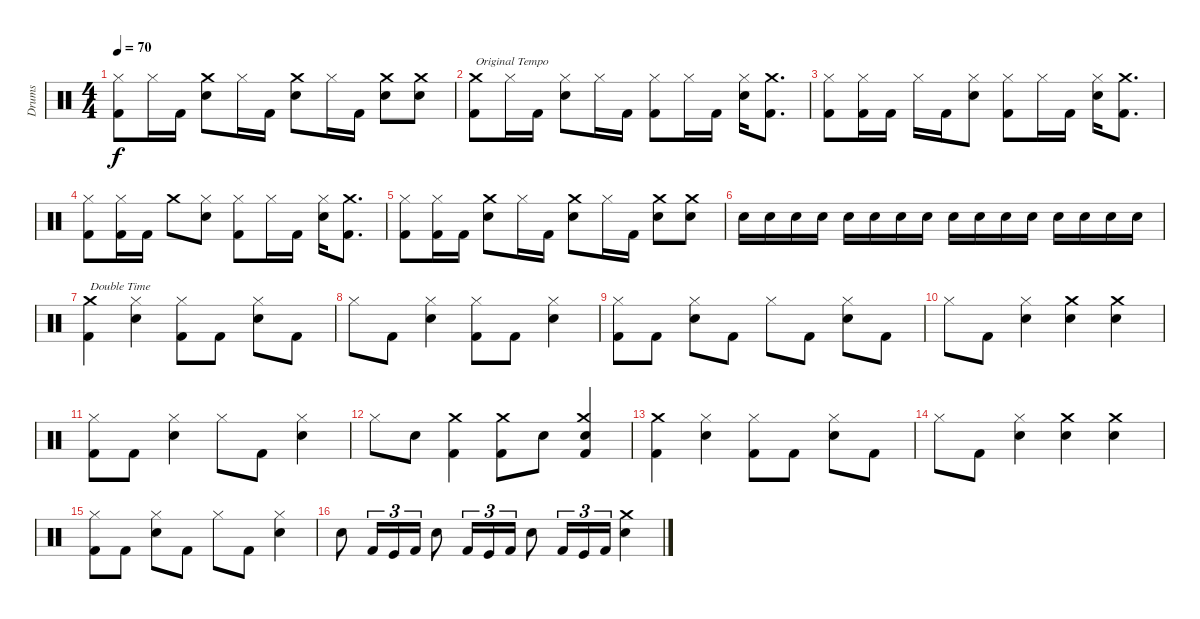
\track ("Drums" "Drums") {instrument percussion}
\staff {score}
\articulation defaults
\ts (4 4)
\tempo 70
\clef neutral
\ks c
("Kick (hit) 2" "Hi-Hat (closed)").8{dy f} "Hi-Hat (closed)".16 "Kick (hit) 2".16 ("Crash medium (hit)" "Snare (hit) 2").8 "Hi-Hat (closed)".16 "Kick (hit) 2".16 ("Snare (hit) 2" "Crash medium (hit)").8 "Hi-Hat (closed)".16 "Kick (hit) 2".16 ("Crash medium (hit)" "Snare (hit) 2").8 ("Crash medium (hit)" "Snare (hit) 2").8 |
("Crash medium (hit)" "Kick (hit) 2").8{txt "Original Tempo"} "Hi-Hat (closed)".16 "Kick (hit) 2".16 ("Snare (hit) 2" "Hi-Hat (closed)").8 "Hi-Hat (closed)".16 "Kick (hit) 2".16 ("Hi-Hat (closed)" "Kick (hit) 2").8 "Hi-Hat (closed)".16 "Kick (hit) 2".16 ("Snare (hit) 2" "Hi-Hat (closed)").16 ("Crash medium (hit)" "Kick (hit) 2").8{d} |
("Kick (hit) 2" "Hi-Hat (closed)").8 ("Kick (hit) 2" "Hi-Hat (closed)").16 "Kick (hit) 2".16 "Hi-Hat (closed)".16 "Kick (hit) 2".16 ("Snare (hit) 2" "Hi-Hat (closed)").8 ("Kick (hit) 2" "Hi-Hat (closed)").8 "Hi-Hat (closed)".16 "Kick (hit) 2".16 ("Snare (hit) 2" "Hi-Hat (closed)").16 ("Kick (hit) 2" "Crash medium (hit)").8{d} |
("Kick (hit) 2" "Hi-Hat (closed)").8 ("Kick (hit) 2" "Hi-Hat (closed)").16 "Kick (hit) 2".16 "Crash medium (hit)".8 ("Snare (hit) 2" "Hi-Hat (closed)").8 ("Kick (hit) 2" "Hi-Hat (closed)").8 "Hi-Hat (closed)".16 "Kick (hit) 2".16 ("Snare (hit) 2" "Hi-Hat (closed)").16 ("Kick (hit) 2" "Crash medium (hit)").8{d} |
("Kick (hit) 2" "Hi-Hat (closed)").8 ("Kick (hit) 2" "Hi-Hat (closed)").16 "Kick (hit) 2".16 ("Crash medium (hit)" "Snare (hit) 2").8 "Hi-Hat (closed)".16 "Kick (hit) 2".16 ("Snare (hit) 2" "Crash medium (hit)").8 "Hi-Hat (closed)".16 "Kick (hit) 2".16 ("Crash medium (hit)" "Snare (hit) 2").8 ("Crash medium (hit)" "Snare (hit) 2").8 |
"Snare (hit) 2".16 "Snare (hit) 2".16 "Snare (hit) 2".16 "Snare (hit) 2".16 "Snare (hit) 2".16 "Snare (hit) 2".16 "Snare (hit) 2".16 "Snare (hit) 2".16 "Snare (hit) 2".16 "Snare (hit) 2".16 "Snare (hit) 2".16 "Snare (hit) 2".16 "Snare (hit) 2".16 "Snare (hit) 2".16 "Snare (hit) 2".16 "Snare (hit) 2".16 |
("Kick (hit) 2" "Crash medium (hit)").4{txt "Double Time"} ("Hi-Hat (closed)" "Snare (hit) 2").4 ("Kick (hit) 2" "Hi-Hat (closed)").8 "Kick (hit) 2".8 ("Snare (hit) 2" "Hi-Hat (closed)").8 "Kick (hit) 2".8 |
"Hi-Hat (closed)".8 "Kick (hit) 2".8 ("Snare (hit) 2" "Hi-Hat (closed)").4 ("Hi-Hat (closed)" "Kick (hit) 2").8 "Kick (hit) 2".8 ("Snare (hit) 2" "Hi-Hat (closed)").4 |
("Kick (hit) 2" "Hi-Hat (closed)").8 "Kick (hit) 2".8 ("Snare (hit) 2" "Hi-Hat (closed)").8 "Kick (hit) 2".8 "Hi-Hat (closed)".8 "Kick (hit) 2".8 ("Snare (hit) 2" "Hi-Hat (closed)").8 "Kick (hit) 2".8 |
"Hi-Hat (closed)".8 "Kick (hit) 2".8 ("Snare (hit) 2" "Hi-Hat (closed)").4 ("Crash medium (hit)" "Snare (hit) 2").4 ("Crash medium (hit)" "Snare (hit) 2").4 |
("Kick (hit) 2" "Hi-Hat (closed)").8 "Kick (hit) 2".8 ("Snare (hit) 2" "Hi-Hat (closed)").4 "Hi-Hat (closed)".8 "Kick (hit) 2".8 ("Snare (hit) 2" "Hi-Hat (closed)").4 |
"Hi-Hat (closed)".8 "Snare (hit) 2".8 ("Crash medium (hit)" "Kick (hit) 2").4 ("Kick (hit) 2" "Crash medium (hit)").8 "Snare (hit) 2".8 ("Snare (hit) 2" "Crash medium (hit)" "Kick (hit) 2").4 |
("Kick (hit) 2" "Crash medium (hit)").4 ("Hi-Hat (closed)" "Snare (hit) 2").4 ("Kick (hit) 2" "Hi-Hat (closed)").8 "Kick (hit) 2".8 ("Snare (hit) 2" "Hi-Hat (closed)").8 "Kick (hit) 2".8 |
"Hi-Hat (closed)".8 "Kick (hit) 2".8 ("Snare (hit) 2" "Hi-Hat (closed)").4 ("Crash medium (hit)" "Snare (hit) 2").4 ("Crash medium (hit)" "Snare (hit) 2").4 |
("Kick (hit) 2" "Hi-Hat (closed)").8 "Kick (hit) 2".8 ("Snare (hit) 2" "Hi-Hat (closed)").8 "Kick (hit) 2".8 "Hi-Hat (closed)".8 "Kick (hit) 2".8 ("Snare (hit) 2" "Hi-Hat (closed)").4 |
"Snare (hit) 2".8 "Kick (hit) 2".16{tu (3 2)} "Kick (hit)".16{tu (3 2)} "Kick (hit) 2".16{tu (3 2)} "Snare (hit) 2".8 "Kick (hit) 2".16{tu (3 2)} "Kick (hit)".16{tu (3 2)} "Kick (hit) 2".16{tu (3 2)} "Snare (hit) 2".8 "Kick (hit) 2".16{tu (3 2)} "Kick (hit)".16{tu (3 2)} "Kick (hit) 2".16{tu (3 2)} ("Crash medium (hit)" "Snare (hit) 2").4
